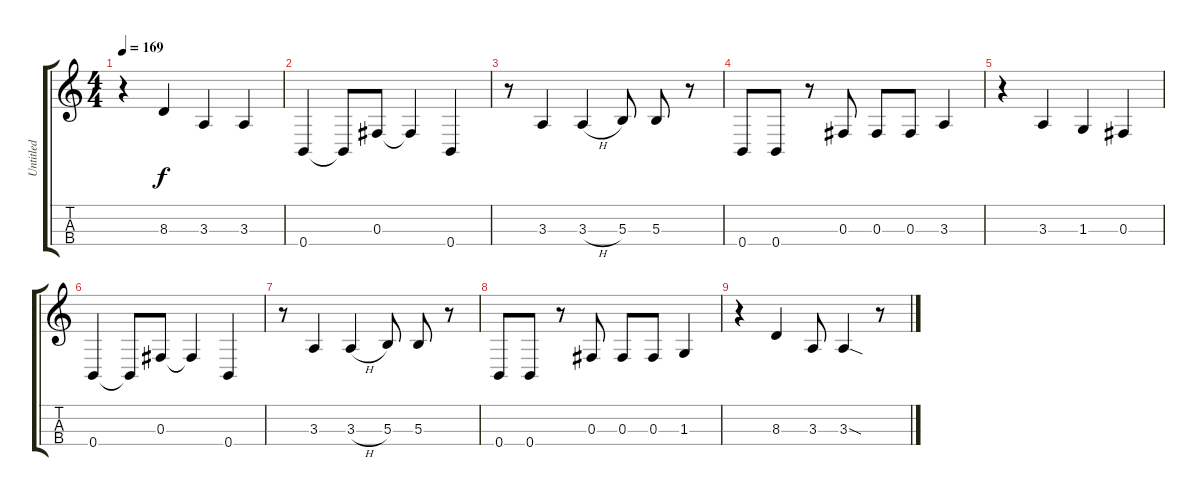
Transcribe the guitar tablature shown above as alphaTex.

\track ("Untitled" "Untitled") {instrument electricbassfinger}
\staff {score tabs}
\tuning (E3 B2 Gb2 B1) {hide}
\ts (4 4)
\tempo 169
\clef g2
\ks c
r.4{dy f} 8.3.4 3.3.4 3.3.4 |
0.4.4 0.4{t}.8 0.3.8 0.3{t}.4 0.4.4 |
r.8 3.3.4 3.3{h}.4 5.3.8 5.3.8 r.8 |
0.4.8 0.4.8 r.8 0.3.8 0.3.8 0.3.8 3.3.4 |
r.4 3.3.4 1.3.4 0.3.4 |
0.4.4 0.4{t}.8 0.3.8 0.3{t}.4 0.4.4 |
r.8 3.3.4 3.3{h}.4 5.3.8 5.3.8 r.8 |
0.4.8 0.4.8 r.8 0.3.8 0.3.8 0.3.8 1.3.4 |
r.4 8.3.4 3.3.8 3.3{sod}.4 r.8
